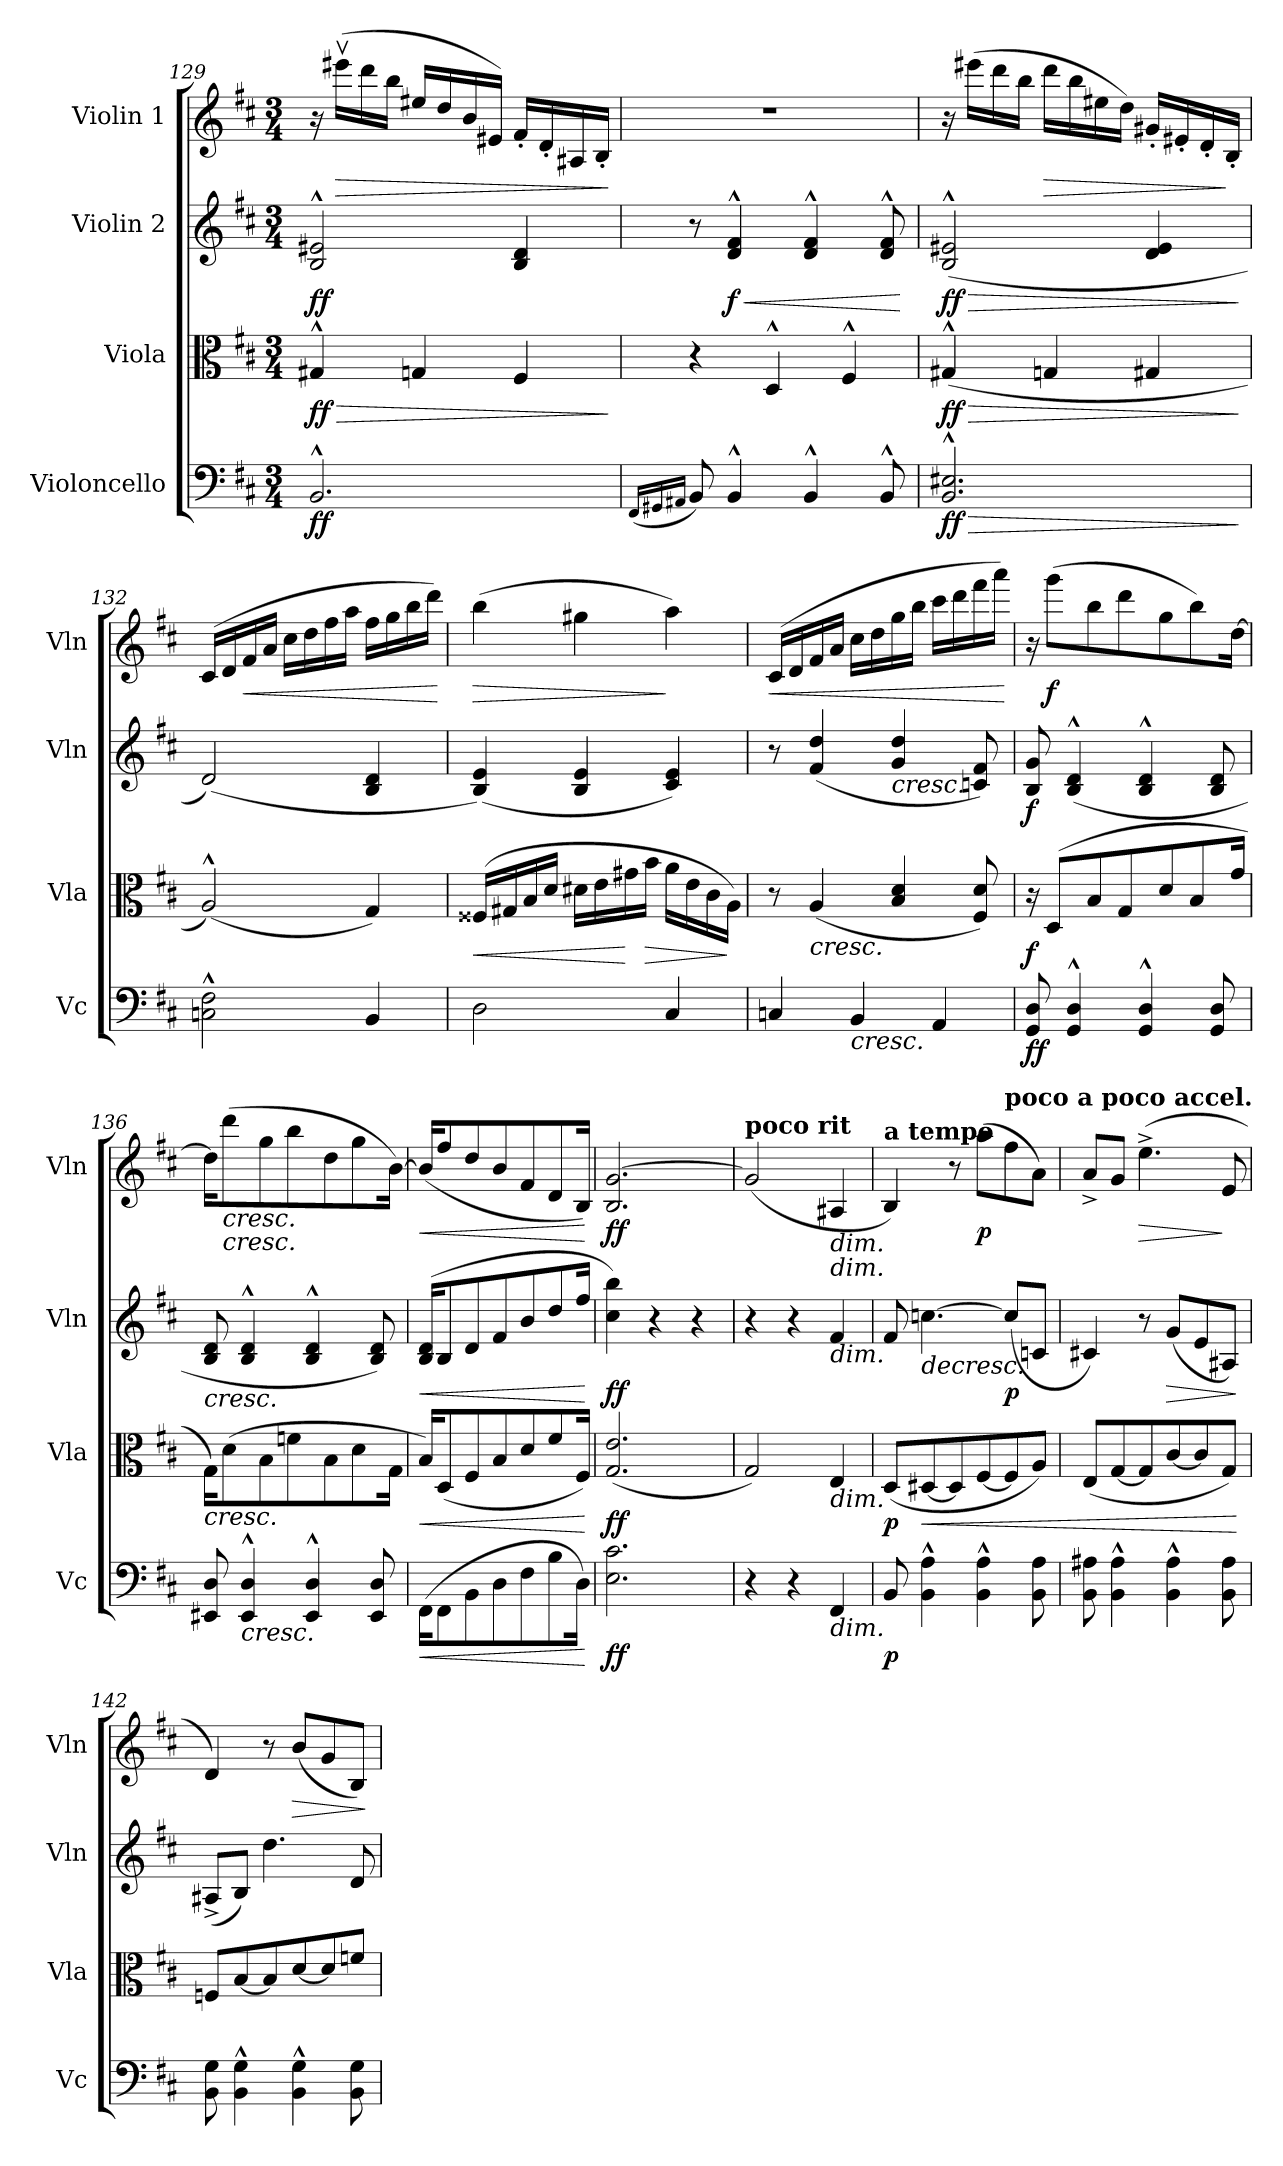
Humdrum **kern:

**kern	**dynam	**kern	**dynam	**kern	**dynam	**kern	**dynam
*part4	*part4	*part3	*part3	*part2	*part2	*part1	*part1
*staff4	*staff4	*staff3	*staff3	*staff2	*staff2	*staff1	*staff1
*I"Violoncello	*	*I"Viola	*	*I"Violin 2	*	*I"Violin 1	*
*I'Vc	*	*I'Vla	*	*I'Vln	*	*I'Vln	*
!!LO:LB:g=z
*clefF4	*	*clefC3	*	*clefG2	*	*clefG2	*
*k[f#c#]	*	*k[f#c#]	*	*k[f#c#]	*	*k[f#c#]	*
*M3/4	*	*M3/4	*	*M3/4	*	*M3/4	*
=129	=129	=129	=129	=129	=129	=129	=129
!	!LO:DY:b	!	!LO:HP:b	!	!	!	!
!	!	!	!LO:DY:n=1:b	!	!LO:DY:b	!	!
2.BB^^/	ff	4G#X^^/	> ff	2B/^^ 2e#X/^^	ff	16r	.
!	!	!	!	!	!	!	!LO:HP:b
!	!	!	!	!	!	!	!LO:DY:n=1:b
!	!	!	!	!	!	!	!LO:DY:n=2:b
.	.	.	.	.	.	(>16eee#Xv\LL	> ff other-dynamics
.	.	.	.	.	.	16ddd\	.
.	.	.	.	.	.	16bb\JJ	.
.	.	4Gn/	.	.	.	16ee#X/LL	.
.	.	.	.	.	.	16dd/	.
.	.	.	.	.	.	16b/	.
.	.	.	.	.	.	16e#X/JJ)	.
.	.	4F#/	.	4B/ 4d/	.	16f#'/LL	.
.	.	.	.	.	.	16d'/	.
.	.	.	.	.	.	16A#X/	.
.	.	.	.	.	.	16B'/JJ	.
.	.	.	]	.	.	.	]
=130	=130	=130	=130	=130	=130	=130	=130
(<16qFF#/LL	.	.	.	.	.	.	.
16qGG#X/	.	.	.	.	.	.	.
16qAA#X/JJ	.	.	.	.	.	.	.
8BB/)	.	4r	.	8r	.	2.r	.
!	!	!	!	!	!LO:HP:b	!	!
!	!	!	!	!	!LO:DY:n=1:b	!	!
4BB^^/	.	.	.	4d/^^ 4f#/^^	< f	.	.
.	.	4D^^/	.	.	.	.	.
4BB^^/	.	.	.	4d/^^ 4f#/^^	.	.	.
.	.	4F#^^/	.	.	.	.	.
8BB^^/	.	.	.	8d/^^ 8f#/^^	.	.	.
.	.	.	.	.	[	.	.
=131	=131	=131	=131	=131	=131	=131	=131
!	!LO:HP:b	!	!LO:HP:b	!	!LO:HP:b	!	!
!	!LO:DY:n=1:b	!	!LO:DY:n=1:b	!	!LO:DY:n=1:b	!	!
2.BB/^^ 2.E#X/^^	> ff	(<4G#X^^/	> ff	(<2B/^^ 2e#X/^^	> ff	16r	.
!	!	!	!	!	!	!	!LO:DY:b
!	!	!	!	!	!	!	!LO:DY:n=1:b
.	.	.	.	.	.	(16eee#X\LL	ff other-dynamics
.	.	.	.	.	.	16ddd\	.
.	.	.	.	.	.	16bb\JJ	.
!	!	!	!	!	!	!	!LO:HP:b
.	.	4Gn/	.	.	.	16ddd\LL	>
.	.	.	.	.	.	16bb\	.
.	.	.	.	.	.	16ee#X\	.
.	.	.	.	.	.	16dd\JJ)	.
.	.	4G#X/	.	4d/ 4e#/	.	16g#X'/LL	.
.	.	.	.	.	.	16e#X'/	.
.	.	.	.	.	.	16d'/	.
.	.	.	.	.	.	16B'/JJ	]
.	]	.	]	.	]	.	.
=132	=132	=132	=132	=132	=132	=132	=132
2Cn\^^ 2F#\^^	.	(2A^^/)	.	(<2d/)	.	(>16c#/LL	.
.	.	.	.	.	.	16d/	.
!	!	!	!	!	!	!	!LO:HP:b
.	.	.	.	.	.	16f#/	<
.	.	.	.	.	.	16a/JJ	.
.	.	.	.	.	.	16cc#\LL	.
.	.	.	.	.	.	16dd\	.
.	.	.	.	.	.	16ff#\	.
.	.	.	.	.	.	16aa\JJ	.
4BB/	.	4G/)	.	4B/ 4d/	.	16ff#\LL	.
.	.	.	.	.	.	16gg\	.
.	.	.	.	.	.	16bb\	.
.	.	.	.	.	.	16ddd\JJ)	.
.	.	.	.	.	.	.	[
!!LO:LB:g=z
=133	=133	=133	=133	=133	=133	=133	=133
!	!	!	!LO:HP:b	!	!	!	!LO:HP:b
2D\	.	(>16F##X/LL	<	(<4B/ 4e/)	.	(>4bb\	>
.	.	16G#X/	.	.	.	.	.
.	.	16B/	.	.	.	.	.
.	.	16d/JJ	.	.	.	.	.
.	.	16d#X\LL	.	4B/ 4e/	.	4gg#X\	.
.	.	16e\	.	.	.	.	.
.	.	16g#X\	[	.	.	.	.
!	!	!	!LO:HP:b	!	!	!	!
.	.	16b\JJ	>	.	.	.	.
4C#/	.	16a\LL	.	4c#/ 4e/)	.	4aa\)	]
.	.	16e\	.	.	.	.	.
.	.	16c#\	.	.	.	.	.
.	.	16A\JJ)	]	.	.	.	.
=134	=134	=134	=134	=134	=134	=134	=134
!	!	!	!	!	!	!	!LO:HP:b
4Cn/	.	8r	.	8r	.	(>16c#/LL	<
.	.	.	.	.	.	16d/	.
!	!	!LO:TX:b:i:t=cresc.	!	!	!	!	!
.	.	(<4A/	.	(<4f#/ 4dd/	.	16f#/	.
.	.	.	.	.	.	16a/JJ	.
!LO:TX:b:i:t=cresc.	!	!	!	!	!	!	!
4BB/	.	.	.	.	.	16cc#\LL	.
.	.	.	.	.	.	16dd\	.
!	!	!	!	!LO:TX:b:i:t=cresc.	!	!	!
.	.	4B/ 4d/	.	4g/ 4dd/	.	16gg\	.
.	.	.	.	.	.	16bb\JJ	.
4AA/	.	.	.	.	.	16ccc#\LL	.
.	.	.	.	.	.	16ddd\	.
.	.	8F#/ 8d/)	.	8cn/ 8f#/)	.	16fff#\	.
.	.	.	.	.	.	16aaa\JJ)	.
.	.	.	.	.	.	.	[
=135	=135	=135	=135	=135	=135	=135	=135
!	!LO:DY:b	!	!LO:DY:b	!	!LO:DY:b	!	!
8GG/ 8D/	ff	16r	f	8B/ 8g/	f	16r	.
!	!	!	!	!	!	!	!LO:DY:b
.	.	(<8D/L	.	.	.	(>8ggg\L	f
4GG/^^ 4D/^^	.	.	.	(<4B/^^ 4d/^^	.	.	.
.	.	8B/	.	.	.	8bb\	.
.	.	8G/	.	.	.	8ddd\	.
4GG/^^ 4D/^^	.	.	.	4B/^^ 4d/^^	.	.	.
.	.	8d/	.	.	.	8gg\	.
.	.	8B/	.	.	.	8bb\)	.
8GG/ 8D/	.	.	.	8B/ 8d/	.	.	.
.	.	16g/Jk	.	.	.	[>16dd\Jk	.
=136	=136	=136	=136	=136	=136	=136	=136
!	!	!	!	!LO:TX:b:i:t=cresc.	!	!	!
!	!	!LO:TX:b:i:t=cresc.	!	!	!	!	!
8EE#X/ 8D/	.	16G\KL)	.	8B/ 8d/	.	16dd\KL]	.
!	!	!	!	!	!	!LO:TX:b:i:t=cresc.	!
!	!	!	!	!	!	!LO:TX:b:i:t=cresc.	!
.	.	(>8d\	.	.	.	(>8ddd\	.
!LO:TX:b:i:t=cresc.	!	!	!	!	!	!	!
4EE#/^^ 4D/^^	.	.	.	4B/^^ 4d/^^	.	.	.
.	.	8B\	.	.	.	8gg\	.
.	.	8fn\	.	.	.	8bb\	.
4EE#/^^ 4D/^^	.	.	.	4B/^^ 4d/^^	.	.	.
.	.	8B\	.	.	.	8dd\	.
.	.	8d\	.	.	.	8gg\	.
8EE#/ 8D/	.	.	.	8B/ 8d/)	.	.	.
.	.	16G\Jk	.	.	.	[16b\Jk)	.
=137	=137	=137	=137	=137	=137	=137	=137
!	!LO:HP:b	!	!LO:HP:b	!	!LO:HP:b	!	!LO:HP:b
(>16FF#\KL	<	16B/KL)	<	(<16B/ 16d/KL	<	(<16b/KL]	<
8FF#\	.	(<8D/	.	8B/	.	8ff#/	.
8BB\	.	8F#/	.	8d/	.	8dd/	.
8D\	.	8B/	.	8f#/	.	8b/	.
8F#\	.	8d/	.	8b/	.	8f#/	.
8B\	.	8f#/	.	8dd/	.	8d/	.
16D\Jk)	.	16F#/Jk)	.	16ff#/Jk	.	16B/Jk)	.
.	[	.	[	.	[	.	[
=138	=138	=138	=138	=138	=138	=138	=138
!	!LO:DY:b	!	!LO:DY:b	!	!LO:DY:b	!	!LO:DY:b
2.E\ 2.c#\	ff	(<2.G/ 2.e/	ff	4cc#\ 4bb\)	ff	2.B/ [2.g/	ff
.	.	.	.	4r	.	.	.
.	.	.	.	4r	.	.	.
!!LO:LB:g=z
=139	=139	=139	=139	=139	=139	=139	=139
!	!	!	!	!	!	!LO:TX:a:B:t=poco rit	!
4r	.	2G/)	.	4r	.	(2g/]	.
4r	.	.	.	4r	.	.	.
!	!	!	!	!	!	!LO:TX:b:i:t=dim.	!
!	!	!	!	!	!	!LO:TX:b:i:t=dim.	!
!	!	!	!	!LO:TX:b:i:t=dim.	!	!	!
!	!	!LO:TX:b:i:t=dim.	!	!	!	!	!
!LO:TX:b:i:t=dim.	!	!	!	!	!	!	!
4FF#/	.	4E/	.	4f#/	.	4A#X/	.
=140	=140	=140	=140	=140	=140	=140	=140
!	!	!	!	!	!	!LO:TX:a:B:t=a tempo	!
!	!LO:DY:b	!	!LO:DY:b	!	!	!	!
8BB/	p	(<8D/L	p	8f#/	.	4B/)	.
!	!	!	!LO:HP:b	!	!LO:HP:b	!	!
4BB\^^ 4A\^^	.	[<8D#X/	<	[>4.ccn\	>	.	.
.	.	8D#/]	.	.	.	8r	.
!	!	!	!	!	!	!	!LO:DY:b
4BB\^^ 4A\^^	.	[<8F#/	.	.	.	(>8aa\L	p
!	!	!	!	!	!	!LO:TX:a:B:t=poco a poco accel.	!
!	!	!	!	!	!LO:DY:b	!	!
.	.	8F#/]	.	(<8cc/L]	p	8ff#\	.
8BB\ 8A\	.	8A/J)	.	8cn/J	.	8a\J)	.
.	.	.	.	.	]	.	.
=141	=141	=141	=141	=141	=141	=141	=141
8BB\ 8A#X\	.	(<8E/L	.	4c#X/)	.	8a^/L	.
4BB\^^ 4A#\^^	.	[<8G/	.	.	.	8g/J	.
!	!	!	!	!	!	!	!LO:HP:b
.	.	8G/]	.	8r	.	(>4.ee^\	>
!	!	!	!	!	!LO:HP:b	!	!
4BB\^^ 4A#\^^	.	[<8c#/	.	(<8g/L	>	.	.
.	.	8c#/]	.	8e/	.	.	.
8BB\ 8A#\	.	8G/J)	.	8A#X/J)	.	8e/	]
.	.	.	[	.	]	.	.
=142	=142	=142	=142	=142	=142	=142	=142
8BB\ 8G\	.	8Fn/L	.	(<8A#X^/L	.	4d/)	.
4BB\^^ 4G\^^	.	[<8B/	.	8B/J)	.	.	.
.	.	8B/]	.	4.dd\	.	8r	.
!	!	!	!	!	!	!	!LO:HP:b
4BB\^^ 4G\^^	.	[8d/	.	.	.	(<8b/L	>
.	.	8d/]	.	.	.	8g/	.
8BB\ 8G\	.	8fn/J	.	8d/	.	8B/J)	.
.	.	.	.	.	.	.	]
=	=	=	=	=	=	=	=
*-	*-	*-	*-	*-	*-	*-	*-
